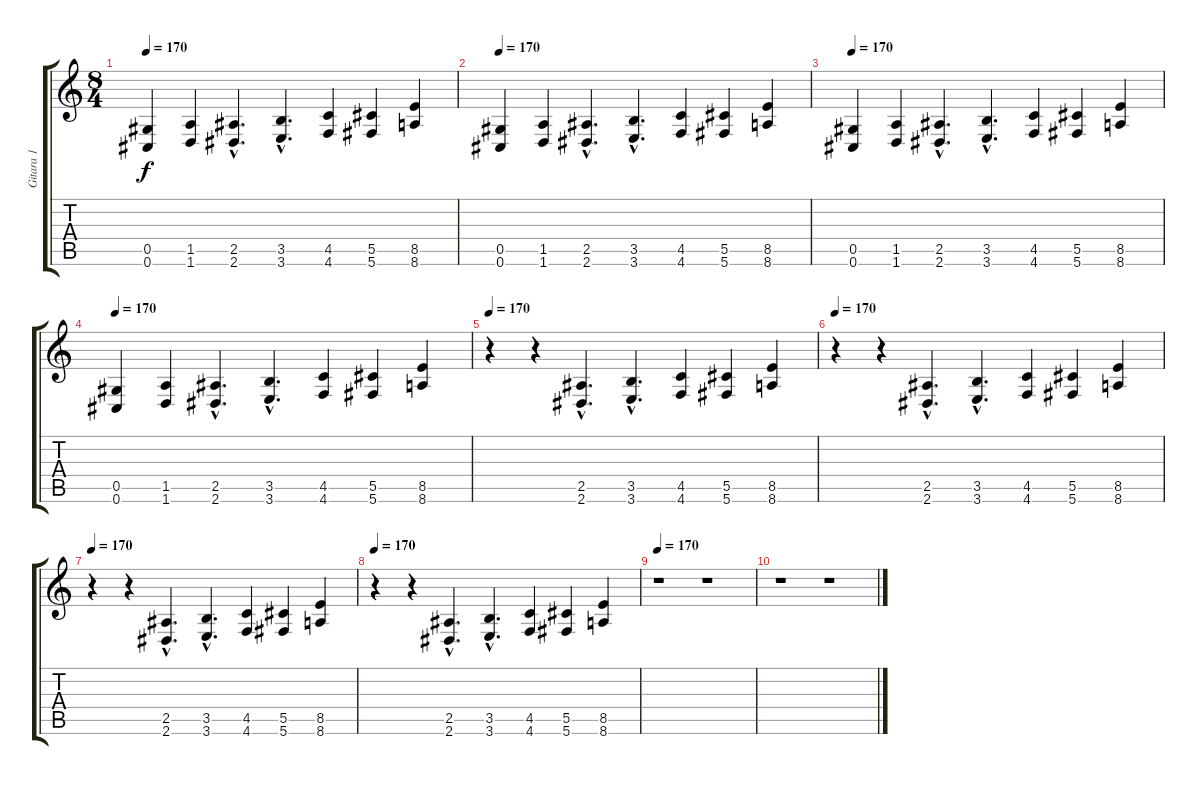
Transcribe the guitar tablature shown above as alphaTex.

\track ("Gitara 1" "Gitara 1") {instrument distortionguitar}
\staff {score tabs}
\tuning (Eb4 Bb3 Gb3 Db3 Ab2 Db2) {hide}
\ts (8 4)
\tempo 170
\clef g2
\ks c
(0.5 0.6).4{dy f} (1.5 1.6).4 (2.5{hac} 2.6{hac}).4{d} (3.5{hac} 3.6{hac}).4{d} (4.5 4.6).4 (5.5 5.6).4 (8.5 8.6).4 |
\tempo 170
(0.5 0.6).4 (1.5 1.6).4 (2.5{hac} 2.6{hac}).4{d} (3.5{hac} 3.6{hac}).4{d} (4.5 4.6).4 (5.5 5.6).4 (8.5 8.6).4 |
\tempo 170
(0.5 0.6).4 (1.5 1.6).4 (2.5{hac} 2.6{hac}).4{d} (3.5{hac} 3.6{hac}).4{d} (4.5 4.6).4 (5.5 5.6).4 (8.5 8.6).4 |
\tempo 170
(0.5 0.6).4 (1.5 1.6).4 (2.5{hac} 2.6{hac}).4{d} (3.5{hac} 3.6{hac}).4{d} (4.5 4.6).4 (5.5 5.6).4 (8.5 8.6).4 |
\tempo 170
r.4 r.4 (2.5{hac} 2.6{hac}).4{d} (3.5{hac} 3.6{hac}).4{d} (4.5 4.6).4 (5.5 5.6).4 (8.5 8.6).4 |
\tempo 170
r.4 r.4 (2.5{hac} 2.6{hac}).4{d} (3.5{hac} 3.6{hac}).4{d} (4.5 4.6).4 (5.5 5.6).4 (8.5 8.6).4 |
\tempo 170
r.4 r.4 (2.5{hac} 2.6{hac}).4{d} (3.5{hac} 3.6{hac}).4{d} (4.5 4.6).4 (5.5 5.6).4 (8.5 8.6).4 |
\tempo 170
r.4 r.4 (2.5{hac} 2.6{hac}).4{d} (3.5{hac} 3.6{hac}).4{d} (4.5 4.6).4 (5.5 5.6).4 (8.5 8.6).4 |
\tempo 170
r.1 r.1 |
r.1 r.1
